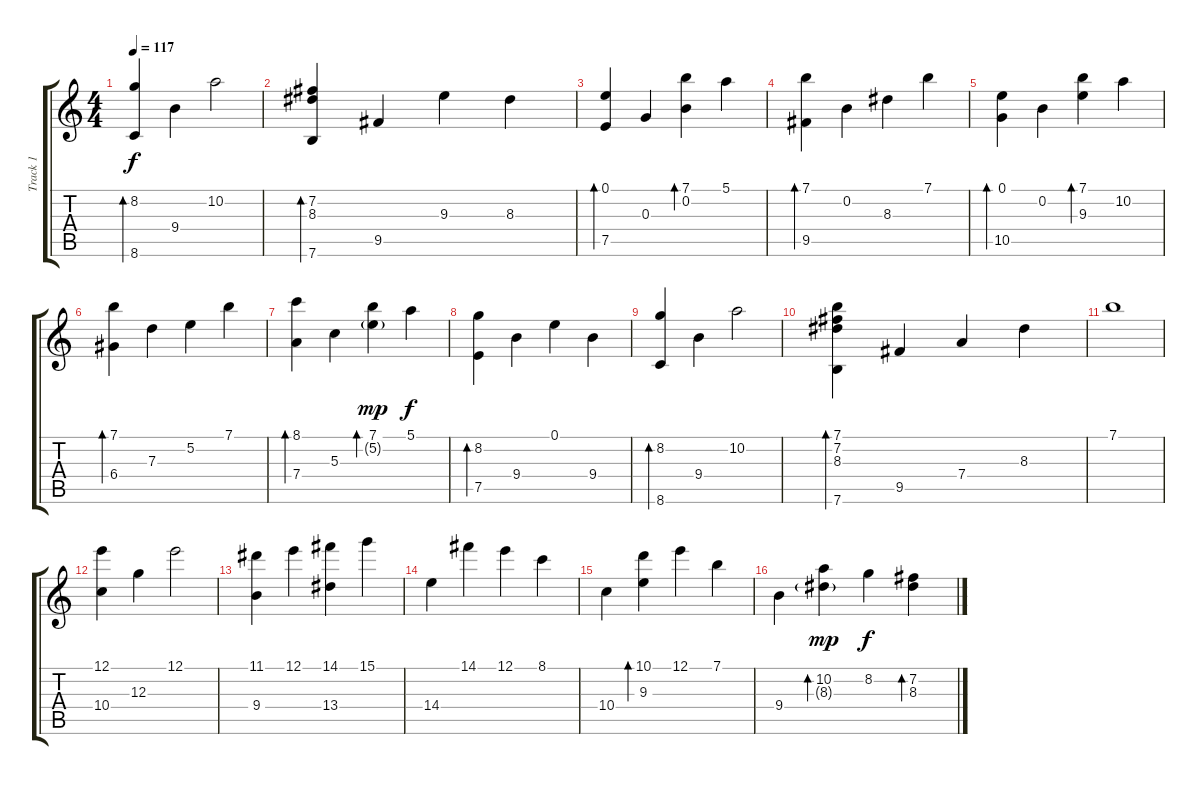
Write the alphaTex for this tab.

\track ("Track 1" "Track 1") {instrument acousticguitarsteel}
\staff {score tabs}
\tuning (E4 B3 G3 D3 A2 E2) {hide}
\ts (4 4)
\tempo 117
\clef g2
\ks c
(8.2 8.6).4{bd 240 dy f} 9.4.4 10.2.2 |
(7.2 8.3 7.6).4{bd 240} 9.5.4 9.3.4 8.3.4 |
(0.1 7.5).4{bd 480} 0.3.4 (7.1 0.2).4{bd 480} 5.1.4 |
(7.1 9.5).4{bd 480} 0.2.4 8.3.4 7.1.4 |
(0.1 10.5).4{bd 480} 0.2.4 (7.1 9.3).4{bd 240} 10.2.4 |
(7.1 6.4).4{bd 240} 7.3.4 5.2.4 7.1.4 |
(8.1 7.4).4{bd 240} 5.3.4 (7.1 5.2{g}).4{bd 240 dy mp} 5.1.4{dy f} |
(8.2 7.5).4{bd 240} 9.4.4 0.1.4 9.4.4 |
(8.2 8.6).4{bd 240} 9.4.4 10.2.2 |
(7.1 7.2 8.3 7.6).4{bd 480} 9.5.4 7.4.4 8.3.4 |
7.1.1 |
(12.1 10.4).4 12.3.4 12.1.2 |
(11.1 9.4).4 12.1.4 (14.1 13.4).4 15.1.4 |
14.4.4 14.1.4 12.1.4 8.1.4 |
10.4.4 (10.1 9.3).4{bd 240} 12.1.4 7.1.4 |
9.4.4 (10.2 8.3{g}).4{bd 120 dy mp} 8.2.4{dy f} (7.2 8.3).4{bd 240}
